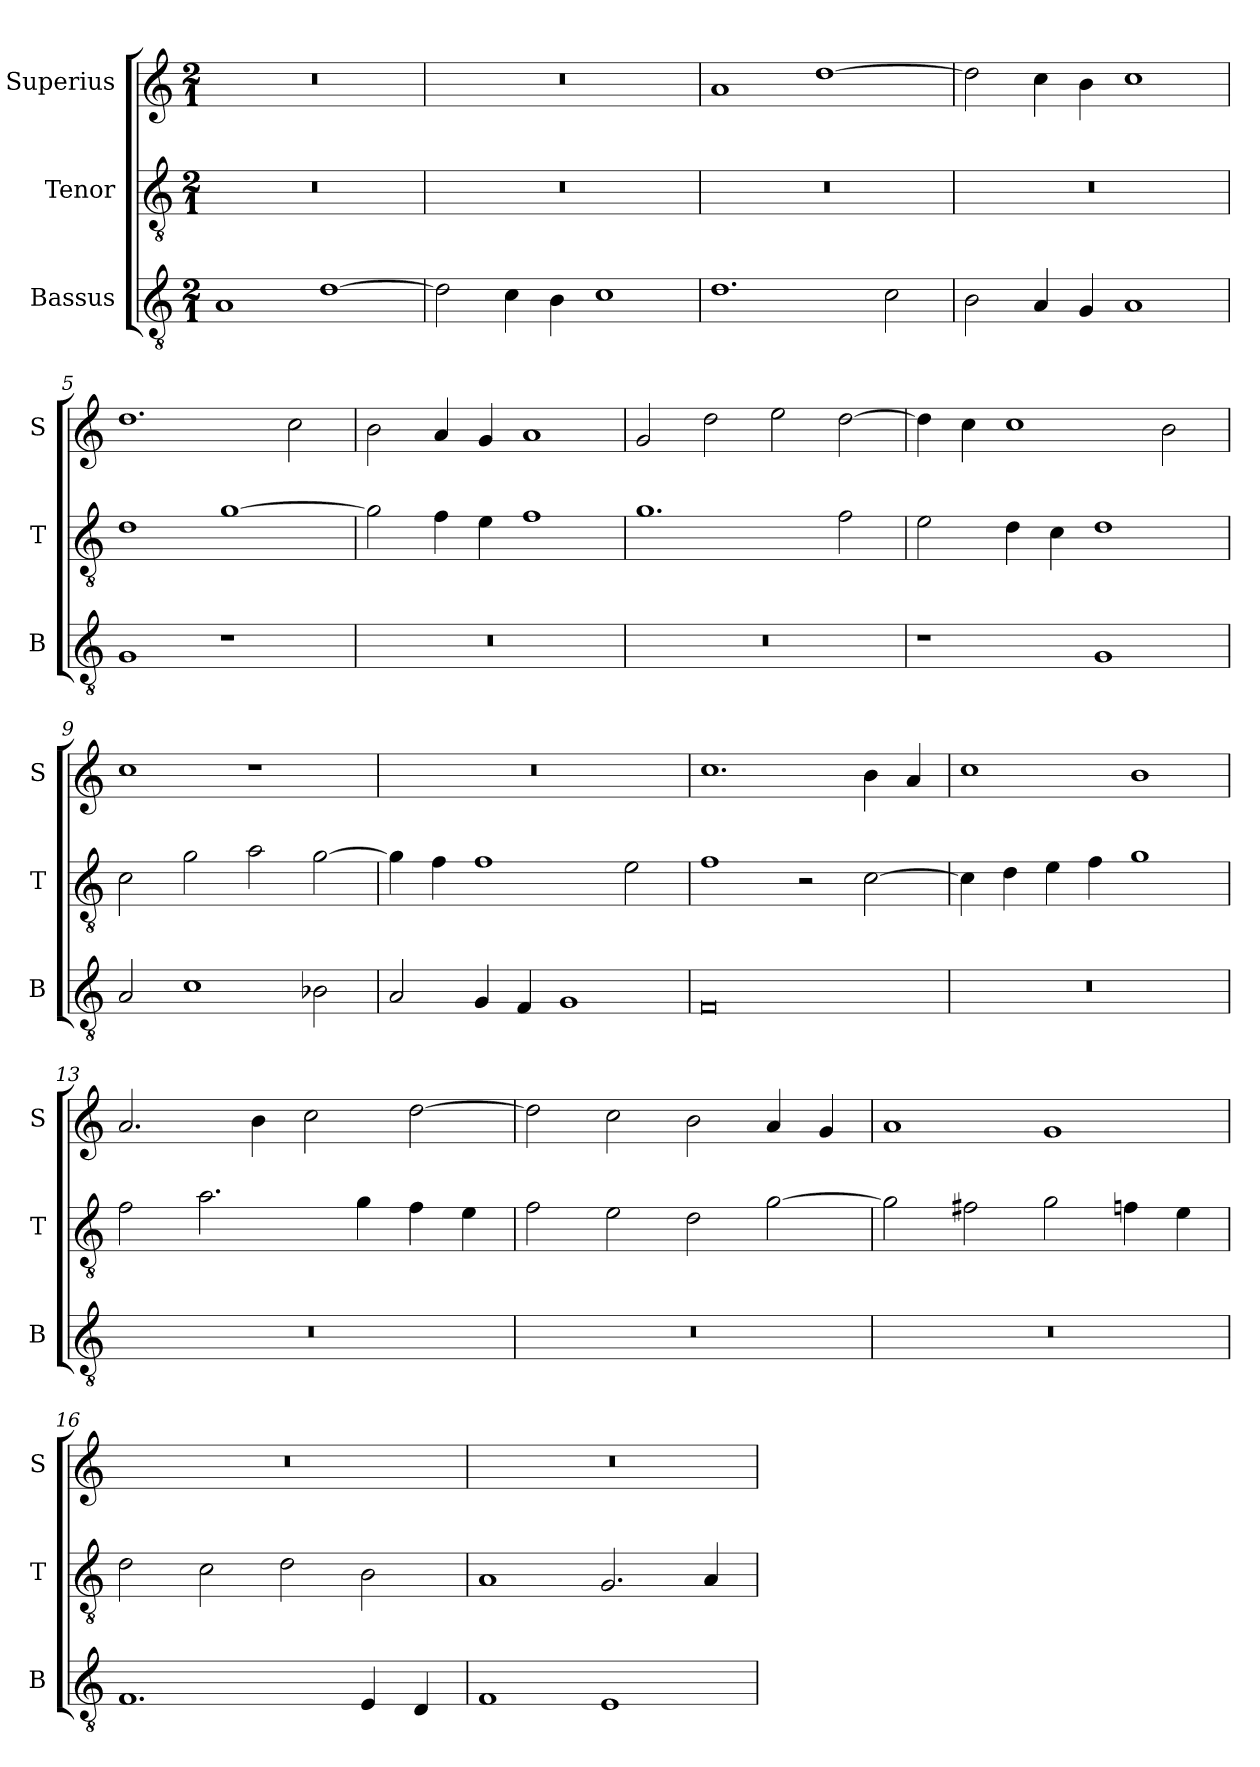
**kern	**kern	**kern
*part3	*part2	*part1
*staff3	*staff2	*staff1
*I"Bassus	*I"Tenor	*I"Superius
*I'B	*I'T	*I'S
*clefGv2	*clefGv2	*clefG2
*k[]	*k[]	*k[]
*M2/1	*M2/1	*M2/1
=1	=1	=1
1A	0r	0r
[1d	.	.
=2	=2	=2
2d\]	0r	0r
4c\	.	.
4B\	.	.
1c	.	.
=3	=3	=3
1.d	0r	1a
.	.	[1dd
2c\	.	.
=4	=4	=4
2B\	0r	2dd\]
4A/	.	4cc\
4G/	.	4b\
1A	.	1cc
=5	=5	=5
1G	1d	1.dd
1r	[1g	.
.	.	2cc\
=6	=6	=6
0r	2g\]	2b\
.	4f\	4a/
.	4e\	4g/
.	1f	1a
=7	=7	=7
0r	1.g	2g/
.	.	2dd\
.	.	2ee\
.	2f\	[2dd\
=8	=8	=8
1r	2e\	4dd\]
.	.	4cc\
.	4d\	1cc
.	4c\	.
1G	1d	.
.	.	2b\
=9	=9	=9
2A/	2c\	1cc
1c	2g\	.
.	2a\	1r
2B-X\	[2g\	.
=10	=10	=10
2A/	4g\]	0r
.	4f\	.
4G/	1f	.
4F/	.	.
1G	.	.
.	2e\	.
=11	=11	=11
0F	1f	1.cc
.	2r	.
.	[2c\	4b\
.	.	4a/
=12	=12	=12
0r	4c\]	1cc
.	4d\	.
.	4e\	.
.	4f\	.
.	1g	1b
=13	=13	=13
0r	2f\	2.a/
.	2.a\	.
.	.	4b\
.	.	2cc\
.	4g\	.
.	4f\	[2dd\
.	4e\	.
=14	=14	=14
0r	2f\	2dd\]
.	2e\	2cc\
.	2d\	2b\
.	[2g\	4a/
.	.	4g/
=15	=15	=15
0r	2g\]	1a
.	2f#X\	.
.	2g\	1g
.	4fn\	.
.	4e\	.
=16	=16	=16
1.F	2d\	0r
.	2c\	.
.	2d\	.
4E/	2B\	.
4D/	.	.
=17	=17	=17
1F	1A	0r
1E	2.G/	.
.	4A/	.
=	=	=
*-	*-	*-
